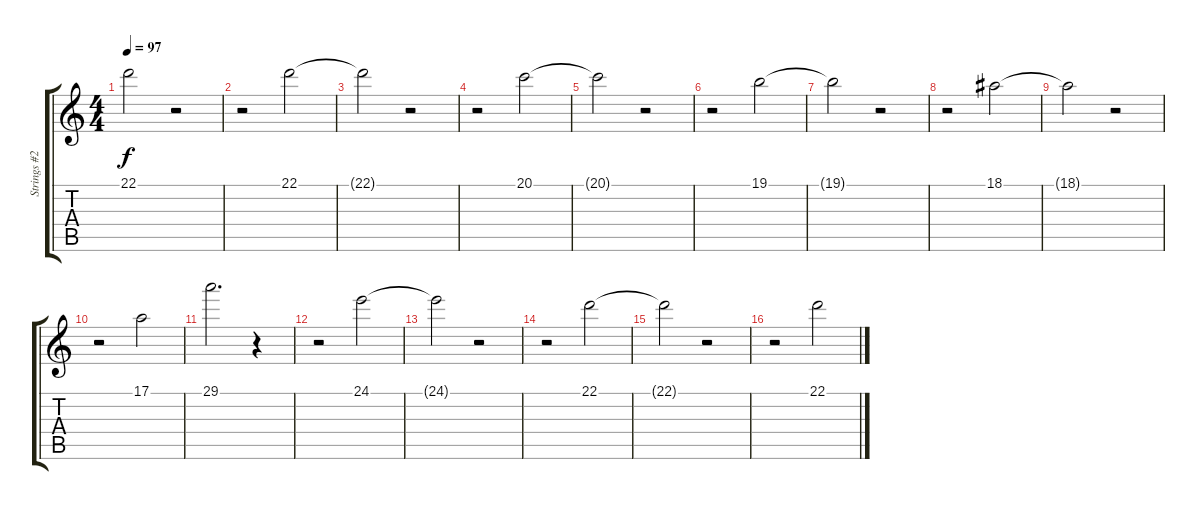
\track ("Strings #2" "Strings #2") {instrument stringensemble2}
\staff {score tabs}
\tuning (E4 B3 G3 D3 A2 E2) {hide}
\ts (4 4)
\tempo 97
\clef g2
\ks c
22.1{t}.2{dy f} r.2 |
r.2 22.1.2 |
22.1{t}.2 r.2 |
r.2 20.1.2 |
20.1{t}.2 r.2 |
r.2 19.1.2 |
19.1{t}.2 r.2 |
r.2 18.1.2 |
18.1{t}.2 r.2 |
r.2 17.1.2 |
29.1.2{d} r.4 |
r.2 24.1.2 |
24.1{t}.2 r.2 |
r.2 22.1.2 |
22.1{t}.2 r.2 |
r.2 22.1.2
